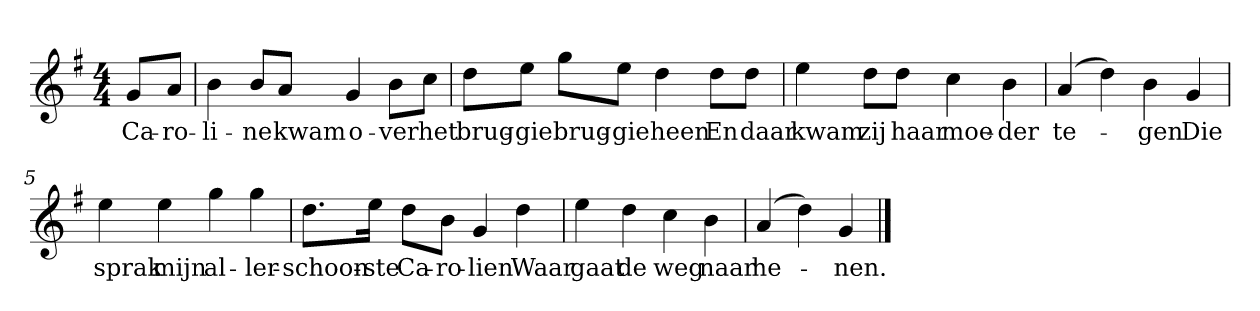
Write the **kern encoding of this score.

**kern	**text
*part1	*part1
*staff1	*staff1
*clefG2	*
*k[f#]	*
*G:	*
*M4/4	*
*MM120	*
=	=
8g/L	Ca-
8a/J	-ro-
=1	=1
4b	-li-
8b/L	-ne
8a/J	kwam
4g	o-
8b\L	-ver
8cc\J	het
=2	=2
8dd\L	brug-
8ee\J	-gie
8gg\L	brug-
8ee\J	-gie
4dd	heen
8dd\L	En
8dd\J	daar
=3	=3
4ee	kwam
8dd\L	zij
8dd\J	haar
4cc	moe-
4b	-der
=4	=4
(4a	te-
4dd)	.
4b	-gen
4g	Die
=5	=5
4ee	sprak
4ee	mijn
4gg	al-
4gg	-ler-
=6	=6
8.dd\L	-schoon-
16ee\Jk	-ste
8dd\L	Ca-
8b\J	-ro-
4g	-lien
4dd	Waar
=7	=7
4ee	gaat
4dd	de
4cc	weg
4b	naar
=8	=8
(4a	he-
4dd)	.
4g	-nen.
==	==
*-	*-
